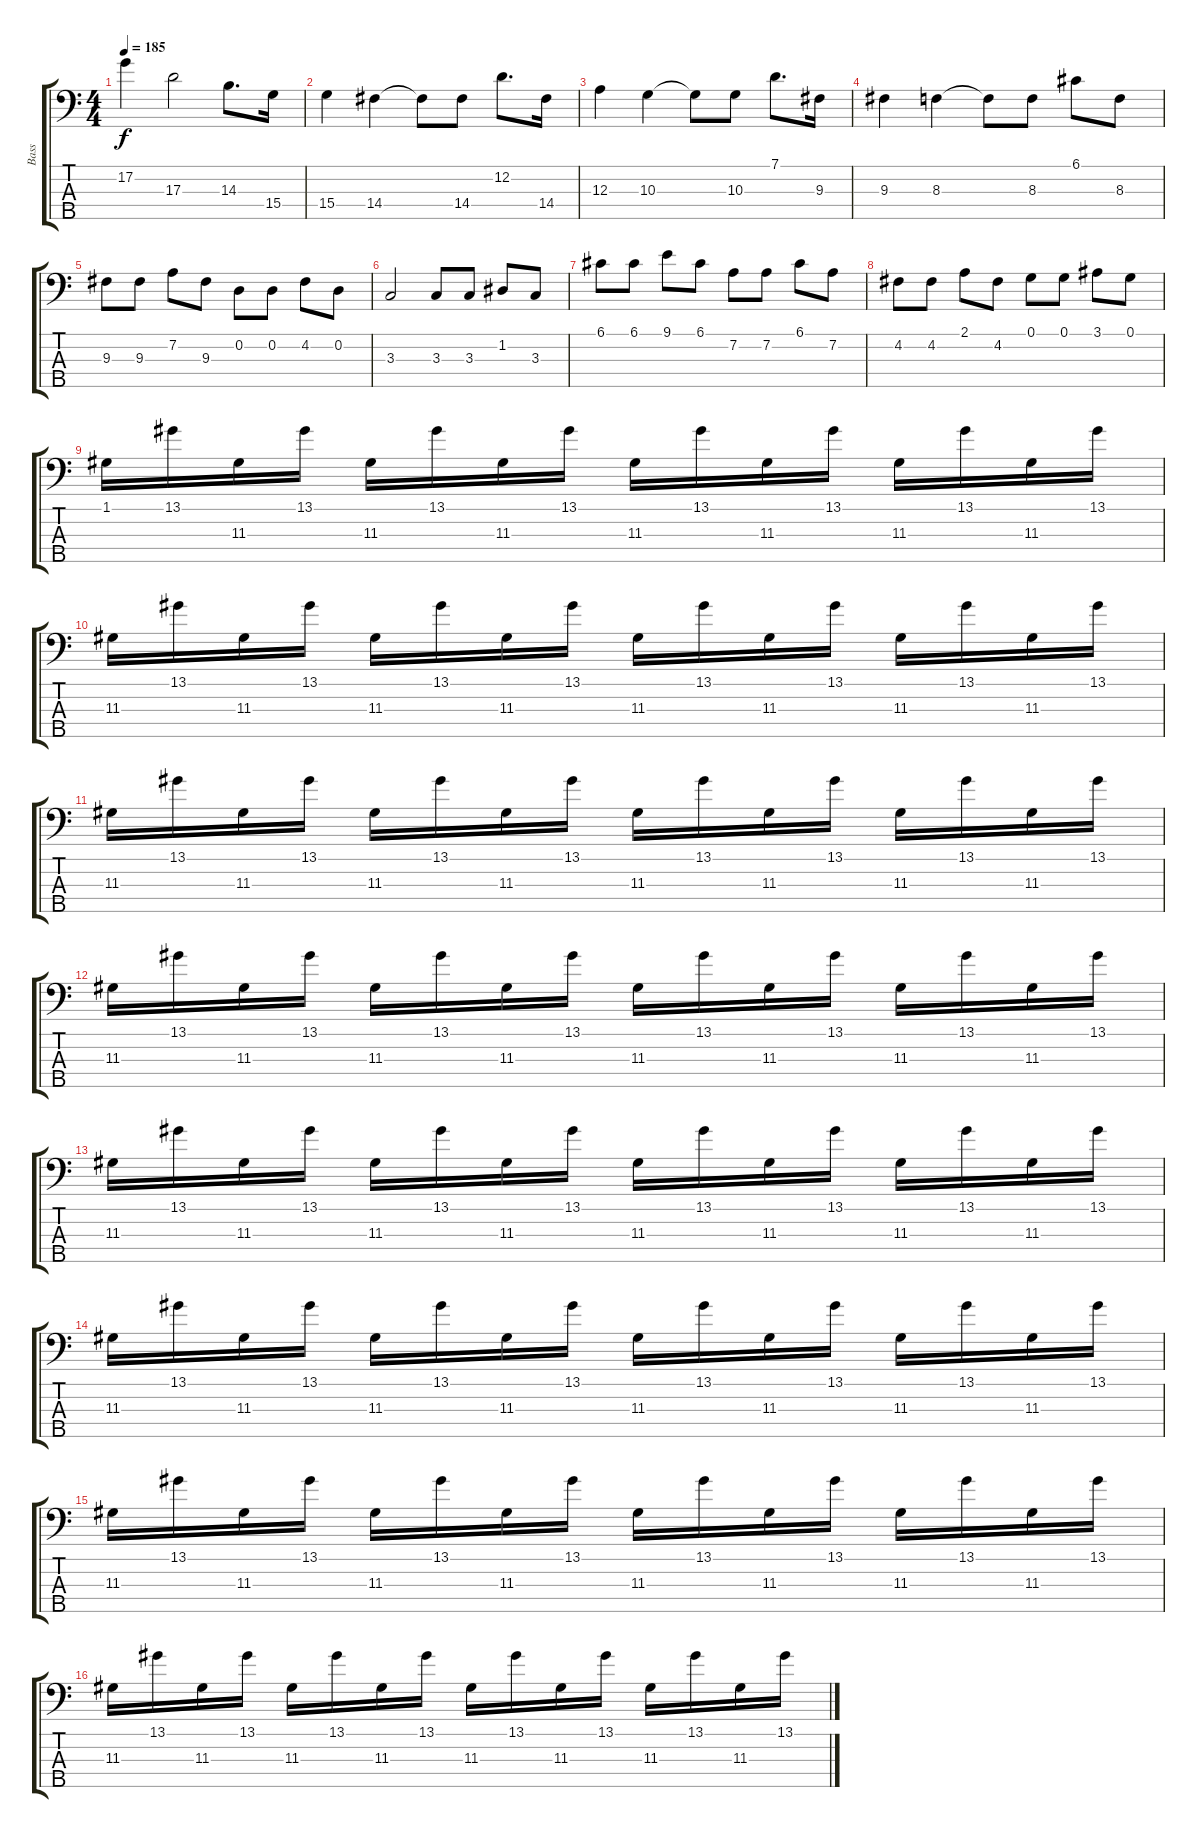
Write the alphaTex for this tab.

\track ("Bass" "Bass") {instrument overdrivenguitar}
\staff {score tabs}
\tuning (G2 D2 A1 E1 B0) {hide}
\ts (4 4)
\tempo 185
\clef f4
\ks c
17.2.4{dy f} 17.3.2 14.3.8{d} 15.4.16 |
15.4.4 14.4.4 14.4{t}.8 14.4.8 12.2.8{d} 14.4.16 |
12.3.4 10.3.4 10.3{t}.8 10.3.8 7.1.8{d} 9.3.16 |
9.3.4 8.3.4 8.3{t}.8 8.3.8 6.1.8 8.3.8 |
9.3.8 9.3.8 7.2.8 9.3.8 0.2.8 0.2.8 4.2.8 0.2.8 |
3.3.2 3.3.8 3.3.8 1.2.8 3.3.8 |
6.1.8 6.1.8 9.1.8 6.1.8 7.2.8 7.2.8 6.1.8 7.2.8 |
4.2.8 4.2.8 2.1.8 4.2.8 0.1.8 0.1.8 3.1.8 0.1.8 |
1.1.16 13.1.16 11.3.16 13.1.16 11.3.16 13.1.16 11.3.16 13.1.16 11.3.16 13.1.16 11.3.16 13.1.16 11.3.16 13.1.16 11.3.16 13.1.16 |
11.3.16 13.1.16 11.3.16 13.1.16 11.3.16 13.1.16 11.3.16 13.1.16 11.3.16 13.1.16 11.3.16 13.1.16 11.3.16 13.1.16 11.3.16 13.1.16 |
11.3.16 13.1.16 11.3.16 13.1.16 11.3.16 13.1.16 11.3.16 13.1.16 11.3.16 13.1.16 11.3.16 13.1.16 11.3.16 13.1.16 11.3.16 13.1.16 |
11.3.16 13.1.16 11.3.16 13.1.16 11.3.16 13.1.16 11.3.16 13.1.16 11.3.16 13.1.16 11.3.16 13.1.16 11.3.16 13.1.16 11.3.16 13.1.16 |
11.3.16 13.1.16 11.3.16 13.1.16 11.3.16 13.1.16 11.3.16 13.1.16 11.3.16 13.1.16 11.3.16 13.1.16 11.3.16 13.1.16 11.3.16 13.1.16 |
11.3.16 13.1.16 11.3.16 13.1.16 11.3.16 13.1.16 11.3.16 13.1.16 11.3.16 13.1.16 11.3.16 13.1.16 11.3.16 13.1.16 11.3.16 13.1.16 |
11.3.16 13.1.16 11.3.16 13.1.16 11.3.16 13.1.16 11.3.16 13.1.16 11.3.16 13.1.16 11.3.16 13.1.16 11.3.16 13.1.16 11.3.16 13.1.16 |
11.3.16 13.1.16 11.3.16 13.1.16 11.3.16 13.1.16 11.3.16 13.1.16 11.3.16 13.1.16 11.3.16 13.1.16 11.3.16 13.1.16 11.3.16 13.1.16
